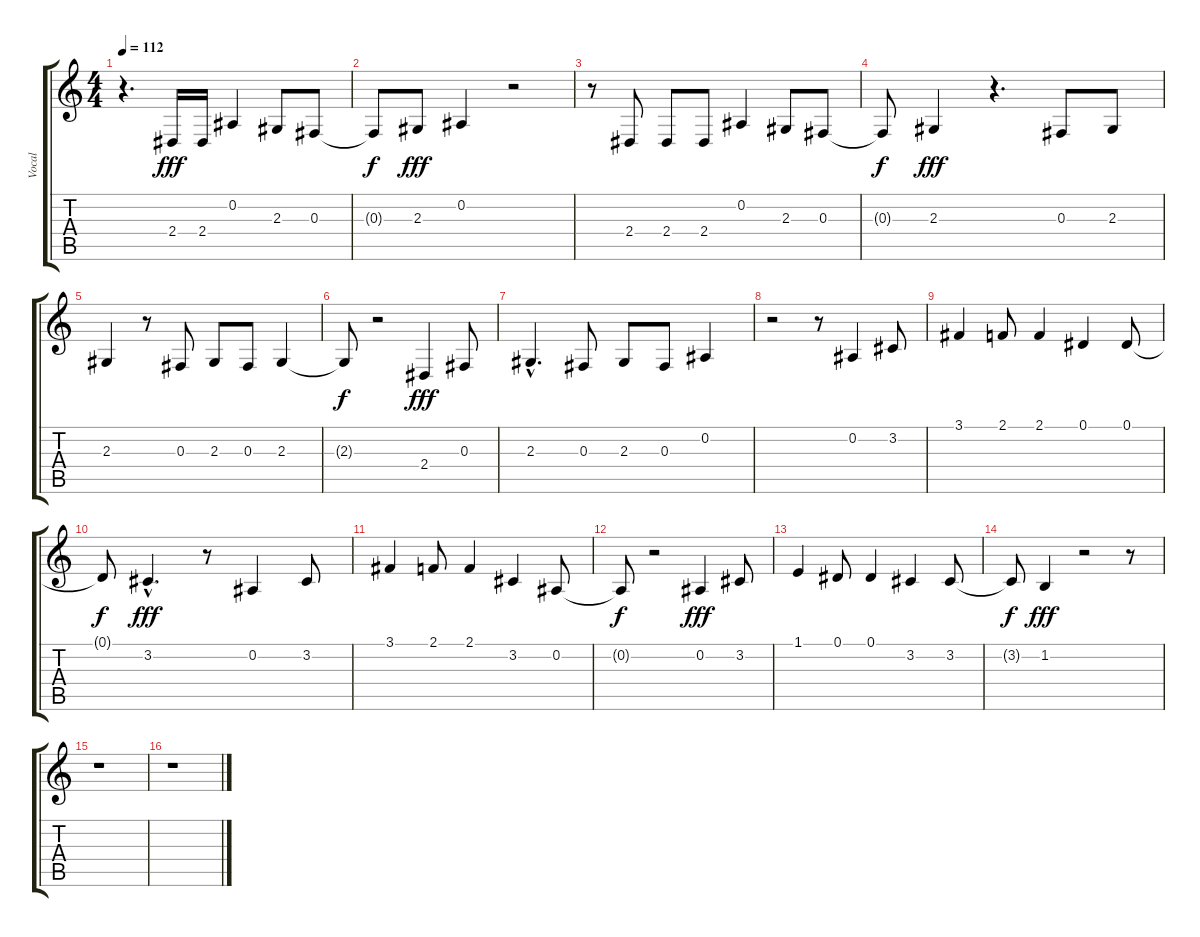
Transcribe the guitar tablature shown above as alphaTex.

\track ("Vocal" "Vocal") {instrument synthvoice}
\staff {score tabs}
\tuning (Eb4 Bb3 Gb3 Db3 Ab2 Eb2) {hide}
\ts (4 4)
\tempo 112
\clef g2
\ks c
r.4{d dy f} 2.4.16{dy fff} 2.4.16 0.2.4 2.3.8 0.3.8 |
0.3{t}.8{dy f} 2.3.8{dy fff} 0.2.4 r.2 |
r.8 2.4.8 2.4.8 2.4.8 0.2.4 2.3.8 0.3.8 |
0.3{t}.8{dy f} 2.3.4{dy fff} r.4{d} 0.3.8 2.3.8 |
2.3.4 r.8 0.3.8 2.3.8 0.3.8 2.3.4 |
2.3{t}.8{dy f} r.2 2.4.4{dy fff} 0.3.8 |
2.3{hac}.4{d} 0.3.8 2.3.8 0.3.8 0.2.4 |
r.2 r.8 0.2.4 3.2.8 |
3.1.4 2.1.8 2.1.4 0.1.4 0.1.8 |
0.1{t}.8{dy f} 3.2{hac}.4{d dy fff} r.8 0.2.4 3.2.8 |
3.1.4 2.1.8 2.1.4 3.2.4 0.2.8 |
0.2{t}.8{dy f} r.2 0.2.4{dy fff} 3.2.8 |
1.1.4 0.1.8 0.1.4 3.2.4 3.2.8 |
3.2{t}.8{dy f} 1.2.4{dy fff} r.2 r.8 |
r.1 |
r.1
